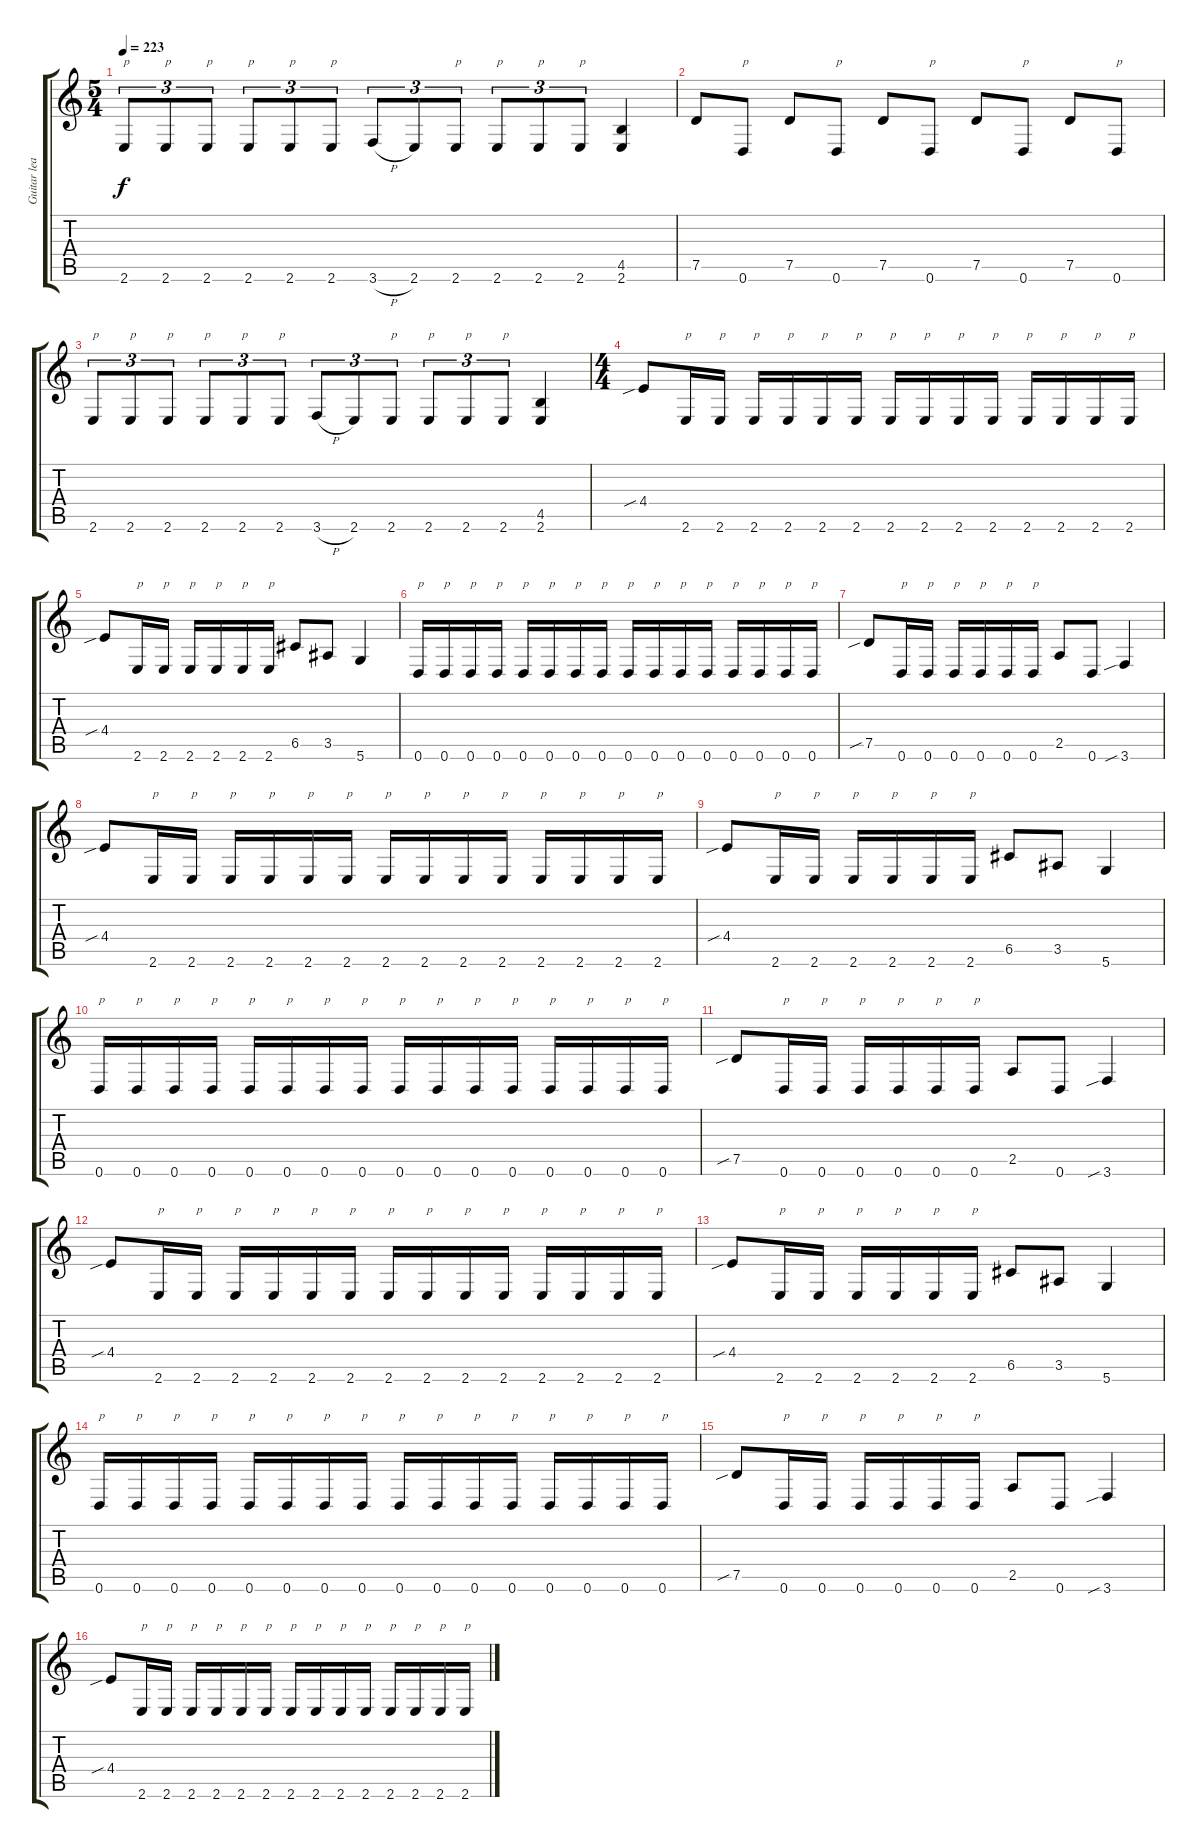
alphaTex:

\track ("Guitar lead 1" "Guitar lea") {instrument distortionguitar}
\staff {score tabs}
\tuning (D4 A3 F3 C3 G2 D2) {hide}
\ts (5 4)
\tempo 223
\clef g2
\ks c
2.6.8{tu (3 2) txt "p" dy f} 2.6.8{tu (3 2) txt "p"} 2.6.8{tu (3 2) txt "p"} 2.6.8{tu (3 2) txt "p"} 2.6.8{tu (3 2) txt "p"} 2.6.8{tu (3 2) txt "p"} 3.6{h}.8{tu (3 2)} 2.6.8{tu (3 2)} 2.6.8{tu (3 2) txt "p"} 2.6.8{tu (3 2) txt "p"} 2.6.8{tu (3 2) txt "p"} 2.6.8{tu (3 2) txt "p"} (4.5 2.6).4 |
7.5.8 0.6.8{txt "p"} 7.5.8 0.6.8{txt "p"} 7.5.8 0.6.8{txt "p"} 7.5.8 0.6.8{txt "p"} 7.5.8 0.6.8{txt "p"} |
2.6.8{tu (3 2) txt "p"} 2.6.8{tu (3 2) txt "p"} 2.6.8{tu (3 2) txt "p"} 2.6.8{tu (3 2) txt "p"} 2.6.8{tu (3 2) txt "p"} 2.6.8{tu (3 2) txt "p"} 3.6{h}.8{tu (3 2)} 2.6.8{tu (3 2)} 2.6.8{tu (3 2) txt "p"} 2.6.8{tu (3 2) txt "p"} 2.6.8{tu (3 2) txt "p"} 2.6.8{tu (3 2) txt "p"} (4.5 2.6).4 |
\ts (4 4)
4.4{sib}.8 2.6.16{txt "p"} 2.6.16{txt "p"} 2.6.16{txt "p"} 2.6.16{txt "p"} 2.6.16{txt "p"} 2.6.16{txt "p"} 2.6.16{txt "p"} 2.6.16{txt "p"} 2.6.16{txt "p"} 2.6.16{txt "p"} 2.6.16{txt "p"} 2.6.16{txt "p"} 2.6.16{txt "p"} 2.6.16{txt "p"} |
4.4{sib}.8 2.6.16{txt "p"} 2.6.16{txt "p"} 2.6.16{txt "p"} 2.6.16{txt "p"} 2.6.16{txt "p"} 2.6.16{txt "p"} 6.5.8 3.5.8 5.6.4 |
0.6.16{txt "p"} 0.6.16{txt "p"} 0.6.16{txt "p"} 0.6.16{txt "p"} 0.6.16{txt "p"} 0.6.16{txt "p"} 0.6.16{txt "p"} 0.6.16{txt "p"} 0.6.16{txt "p"} 0.6.16{txt "p"} 0.6.16{txt "p"} 0.6.16{txt "p"} 0.6.16{txt "p"} 0.6.16{txt "p"} 0.6.16{txt "p"} 0.6.16{txt "p"} |
7.5{sib}.8 0.6.16{txt "p"} 0.6.16{txt "p"} 0.6.16{txt "p"} 0.6.16{txt "p"} 0.6.16{txt "p"} 0.6.16{txt "p"} 2.5.8 0.6.8 3.6{sib}.4 |
4.4{sib}.8 2.6.16{txt "p"} 2.6.16{txt "p"} 2.6.16{txt "p"} 2.6.16{txt "p"} 2.6.16{txt "p"} 2.6.16{txt "p"} 2.6.16{txt "p"} 2.6.16{txt "p"} 2.6.16{txt "p"} 2.6.16{txt "p"} 2.6.16{txt "p"} 2.6.16{txt "p"} 2.6.16{txt "p"} 2.6.16{txt "p"} |
4.4{sib}.8 2.6.16{txt "p"} 2.6.16{txt "p"} 2.6.16{txt "p"} 2.6.16{txt "p"} 2.6.16{txt "p"} 2.6.16{txt "p"} 6.5.8 3.5.8 5.6.4 |
0.6.16{txt "p"} 0.6.16{txt "p"} 0.6.16{txt "p"} 0.6.16{txt "p"} 0.6.16{txt "p"} 0.6.16{txt "p"} 0.6.16{txt "p"} 0.6.16{txt "p"} 0.6.16{txt "p"} 0.6.16{txt "p"} 0.6.16{txt "p"} 0.6.16{txt "p"} 0.6.16{txt "p"} 0.6.16{txt "p"} 0.6.16{txt "p"} 0.6.16{txt "p"} |
7.5{sib}.8 0.6.16{txt "p"} 0.6.16{txt "p"} 0.6.16{txt "p"} 0.6.16{txt "p"} 0.6.16{txt "p"} 0.6.16{txt "p"} 2.5.8 0.6.8 3.6{sib}.4 |
4.4{sib}.8 2.6.16{txt "p"} 2.6.16{txt "p"} 2.6.16{txt "p"} 2.6.16{txt "p"} 2.6.16{txt "p"} 2.6.16{txt "p"} 2.6.16{txt "p"} 2.6.16{txt "p"} 2.6.16{txt "p"} 2.6.16{txt "p"} 2.6.16{txt "p"} 2.6.16{txt "p"} 2.6.16{txt "p"} 2.6.16{txt "p"} |
4.4{sib}.8 2.6.16{txt "p"} 2.6.16{txt "p"} 2.6.16{txt "p"} 2.6.16{txt "p"} 2.6.16{txt "p"} 2.6.16{txt "p"} 6.5.8 3.5.8 5.6.4 |
0.6.16{txt "p"} 0.6.16{txt "p"} 0.6.16{txt "p"} 0.6.16{txt "p"} 0.6.16{txt "p"} 0.6.16{txt "p"} 0.6.16{txt "p"} 0.6.16{txt "p"} 0.6.16{txt "p"} 0.6.16{txt "p"} 0.6.16{txt "p"} 0.6.16{txt "p"} 0.6.16{txt "p"} 0.6.16{txt "p"} 0.6.16{txt "p"} 0.6.16{txt "p"} |
7.5{sib}.8 0.6.16{txt "p"} 0.6.16{txt "p"} 0.6.16{txt "p"} 0.6.16{txt "p"} 0.6.16{txt "p"} 0.6.16{txt "p"} 2.5.8 0.6.8 3.6{sib}.4 |
4.4{sib}.8 2.6.16{txt "p"} 2.6.16{txt "p"} 2.6.16{txt "p"} 2.6.16{txt "p"} 2.6.16{txt "p"} 2.6.16{txt "p"} 2.6.16{txt "p"} 2.6.16{txt "p"} 2.6.16{txt "p"} 2.6.16{txt "p"} 2.6.16{txt "p"} 2.6.16{txt "p"} 2.6.16{txt "p"} 2.6.16{txt "p"}
